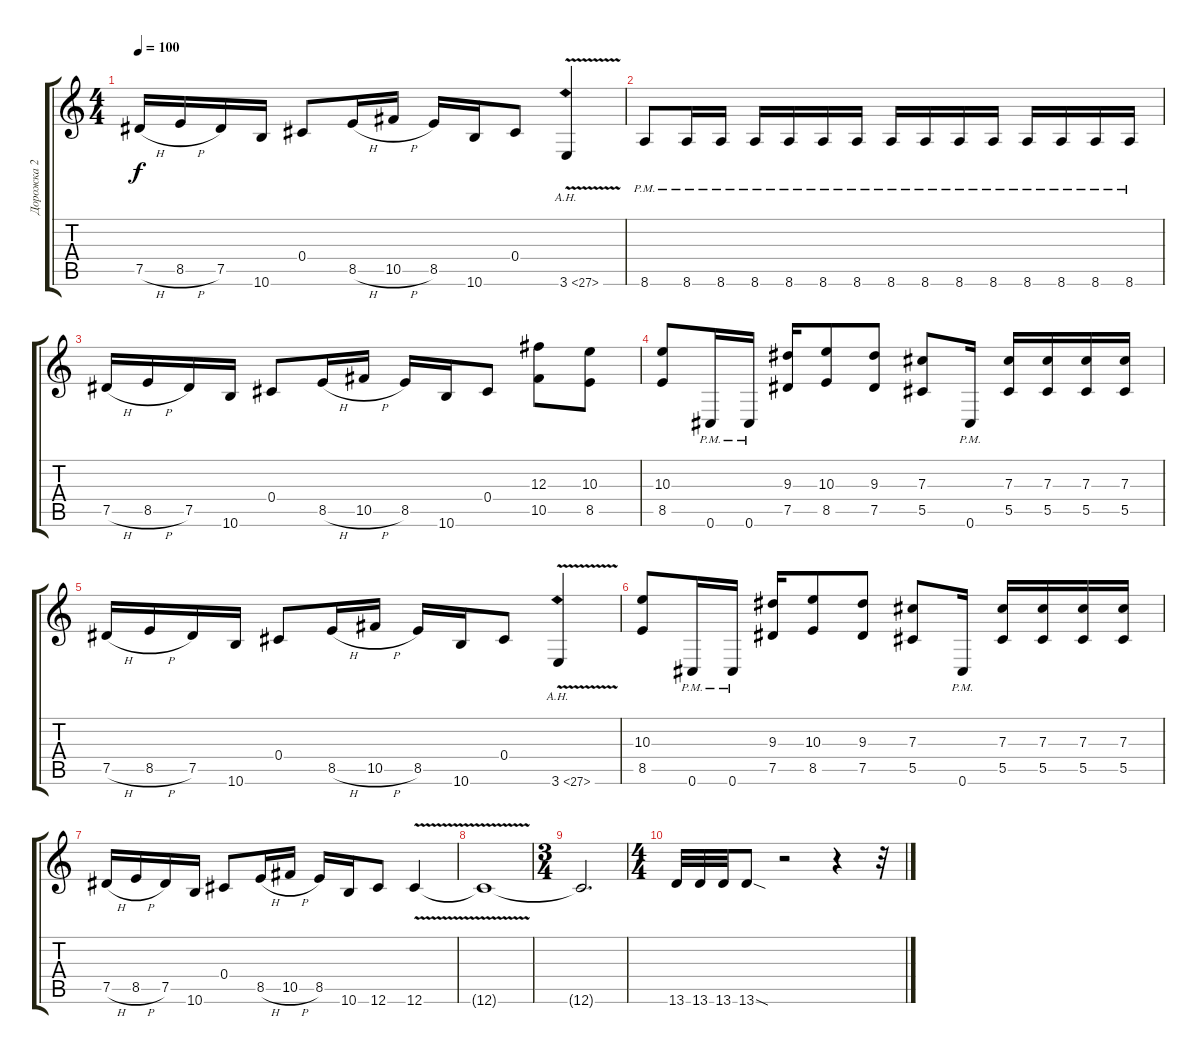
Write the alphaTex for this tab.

\track ("Дорожка 2" "Дорожка 2") {instrument distortionguitar}
\staff {score tabs}
\tuning (Eb4 Bb3 Gb3 Db3 Ab2 Db2) {hide}
\ts (4 4)
\tempo 100
\clef g2
\ks c
7.5{h}.16{dy f} 8.5{h}.16 7.5.16 10.6.16 0.4.8 8.5{h}.16 10.5{h}.16 8.5.16 10.6.16 0.4.8 3.6{ah 24 v}.4 |
8.6{pm}.8 8.6{pm}.16 8.6{pm}.16 8.6{pm}.16 8.6{pm}.16 8.6{pm}.16 8.6{pm}.16 8.6{pm}.16 8.6{pm}.16 8.6{pm}.16 8.6{pm}.16 8.6{pm}.16 8.6{pm}.16 8.6{pm}.16 8.6{pm}.16 |
7.5{h}.16 8.5{h}.16 7.5.16 10.6.16 0.4.8 8.5{h}.16 10.5{h}.16 8.5.16 10.6.16 0.4.8 (12.3 10.5).8 (10.3 8.5).8 |
(10.3 8.5).8 0.6{pm}.16 0.6{pm}.16 (9.3 7.5).16 (10.3 8.5).8 (9.3 7.5).8 (7.3 5.5).8 0.6{pm}.16 (7.3 5.5).16 (7.3 5.5).16 (7.3 5.5).16 (7.3 5.5).16 |
7.5{h}.16 8.5{h}.16 7.5.16 10.6.16 0.4.8 8.5{h}.16 10.5{h}.16 8.5.16 10.6.16 0.4.8 3.6{ah 24 v}.4 |
(10.3 8.5).8 0.6{pm}.16 0.6{pm}.16 (9.3 7.5).16 (10.3 8.5).8 (9.3 7.5).8 (7.3 5.5).8 0.6{pm}.16 (7.3 5.5).16 (7.3 5.5).16 (7.3 5.5).16 (7.3 5.5).16 |
7.5{h}.16 8.5{h}.16 7.5.16 10.6.16 0.4.8 8.5{h}.16 10.5{h}.16 8.5.16 10.6.16 12.6.8 12.6{v}.4 |
12.6{t}.1 |
\ts (3 4)
12.6{t}.2{d} |
\ts (4 4)
13.6.32 13.6.32 13.6.32 13.6{sod}.8 r.2 r.4 r.32
